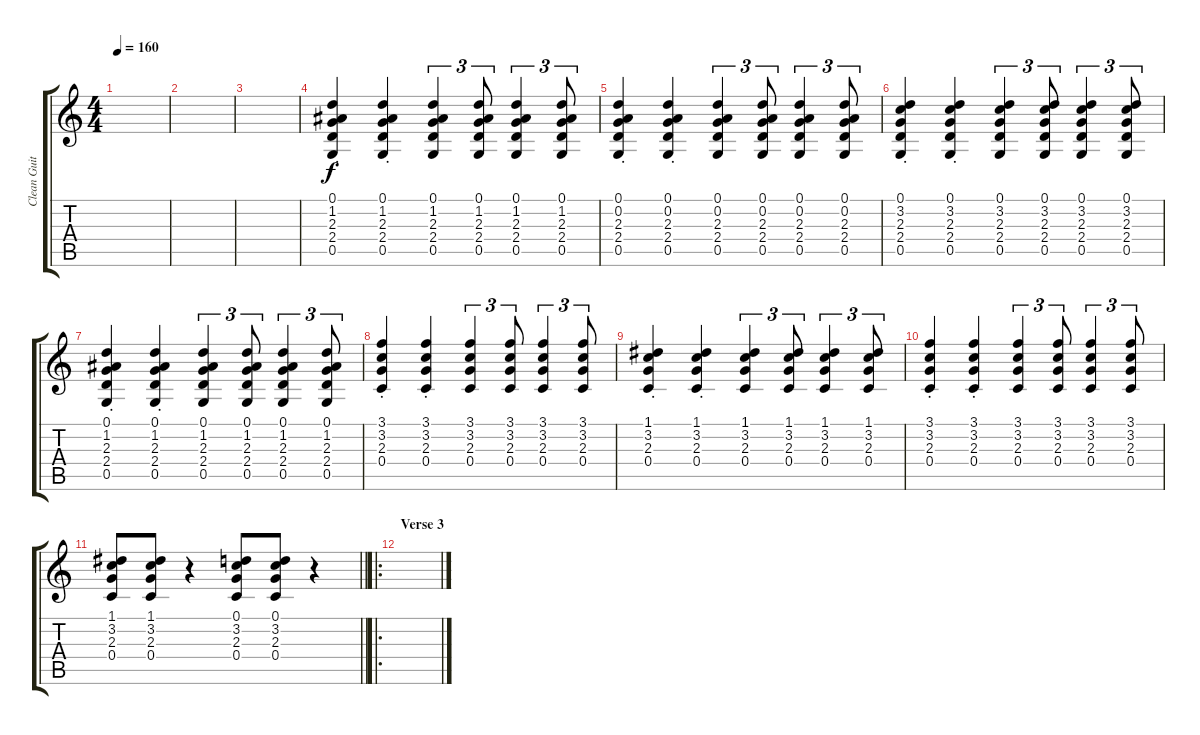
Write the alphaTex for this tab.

\track ("Clean Guitar" "Clean Guit") {instrument electricguitarclean}
\staff {score tabs}
\tuning (D4 A3 F3 C3 G2 D2) {hide}
\ts (4 4)
\tempo 160
\clef g2
\ks c
|
|
|
(0.1{st} 1.2{st} 2.3{st} 2.4{st} 0.5{st}).4 (0.1{st} 1.2{st} 2.3{st} 2.4{st} 0.5{st}).4 (0.1 1.2 2.3 2.4 0.5).4{tu (3 2)} (0.1 1.2 2.3 2.4 0.5).8{tu (3 2)} (0.1 1.2 2.3 2.4 0.5).4{tu (3 2)} (0.1 1.2 2.3 2.4 0.5).8{tu (3 2)} |
(0.1{st} 0.2{st} 2.3{st} 2.4{st} 0.5{st}).4 (0.1{st} 0.2{st} 2.3{st} 2.4{st} 0.5{st}).4 (0.1 0.2 2.3 2.4 0.5).4{tu (3 2)} (0.1 0.2 2.3 2.4 0.5).8{tu (3 2)} (0.1 0.2 2.3 2.4 0.5).4{tu (3 2)} (0.1 0.2 2.3 2.4 0.5).8{tu (3 2)} |
(0.1{st} 3.2{st} 2.3{st} 2.4{st} 0.5{st}).4 (0.1{st} 3.2{st} 2.3{st} 2.4{st} 0.5{st}).4 (0.1 3.2 2.3 2.4 0.5).4{tu (3 2)} (0.1 3.2 2.3 2.4 0.5).8{tu (3 2)} (0.1 3.2 2.3 2.4 0.5).4{tu (3 2)} (0.1 3.2 2.3 2.4 0.5).8{tu (3 2)} |
(0.1{st} 1.2{st} 2.3{st} 2.4{st} 0.5{st}).4 (0.1{st} 1.2{st} 2.3{st} 2.4{st} 0.5{st}).4 (0.1 1.2 2.3 2.4 0.5).4{tu (3 2)} (0.1 1.2 2.3 2.4 0.5).8{tu (3 2)} (0.1 1.2 2.3 2.4 0.5).4{tu (3 2)} (0.1 1.2 2.3 2.4 0.5).8{tu (3 2)} |
(3.1{st} 3.2{st} 2.3{st} 0.4{st}).4 (3.1{st} 3.2{st} 2.3{st} 0.4{st}).4 (3.1 3.2 2.3 0.4).4{tu (3 2)} (3.1 3.2 2.3 0.4).8{tu (3 2)} (3.1 3.2 2.3 0.4).4{tu (3 2)} (3.1 3.2 2.3 0.4).8{tu (3 2)} |
(1.1{st} 3.2{st} 2.3{st} 0.4{st}).4 (1.1{st} 3.2{st} 2.3{st} 0.4{st}).4 (1.1 3.2 2.3 0.4).4{tu (3 2)} (1.1 3.2 2.3 0.4).8{tu (3 2)} (1.1 3.2 2.3 0.4).4{tu (3 2)} (1.1 3.2 2.3 0.4).8{tu (3 2)} |
(3.1{st} 3.2{st} 2.3{st} 0.4{st}).4 (3.1{st} 3.2{st} 2.3{st} 0.4{st}).4 (3.1 3.2 2.3 0.4).4{tu (3 2)} (3.1 3.2 2.3 0.4).8{tu (3 2)} (3.1 3.2 2.3 0.4).4{tu (3 2)} (3.1 3.2 2.3 0.4).8{tu (3 2)} |
\barLineRight lightlight
(1.1 3.2 2.3 0.4).8 (1.1 3.2 2.3 0.4).8 r.4 (0.1 3.2 2.3 0.4).8 (0.1 3.2 2.3 0.4).8 r.4 |
\ro
\section ("" "Verse 3")
